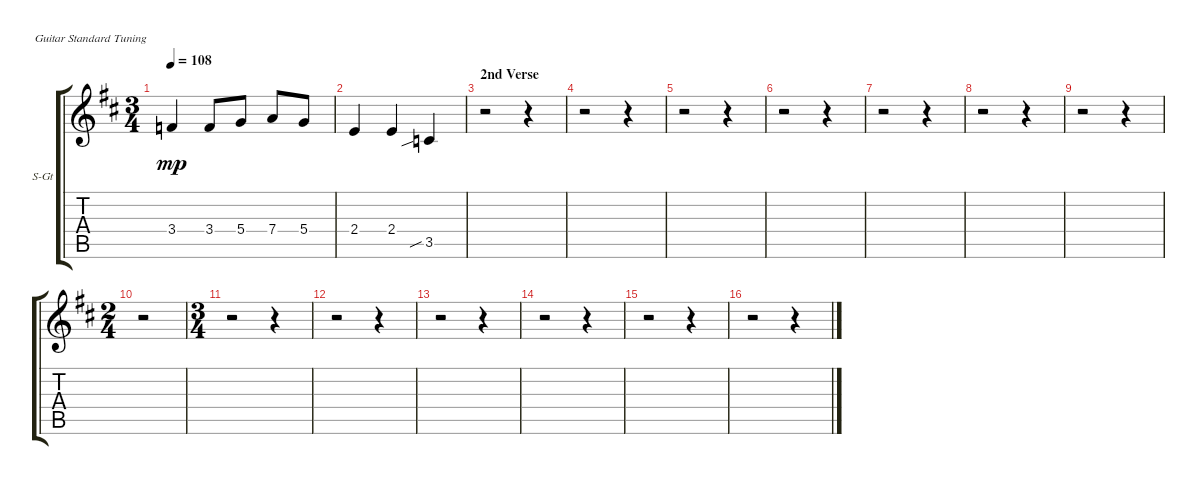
\bracketExtendMode groupsimilarinstruments
\firstSystemTrackNameOrientation horizontal
\otherSystemsTrackNameOrientation horizontal
\track ("Gtr 2" "S-Gt") {instrument acousticguitarsteel}
\staff {score tabs}
\tuning (E4 B3 G3 D3 A2 E2)
\ts (3 4)
\tempo 108
\clef g2
\scale
0.936948
\ks d
3.4.4{dy mp} 3.4.8 5.4.8 7.4.8 5.4.8 |
\scale
1.06305 2.4.4 2.4.4 3.5{sib}.4 |
\section ("" "2nd Verse")
\scale
0.936948 r.2 r.4 |
\scale
1.06305 r.2 r.4 |
\scale
0.936948 r.2 r.4 |
\scale
1.06305 r.2 r.4 |
\scale
0.936948 r.2 r.4 |
\scale
1.06305 r.2 r.4 |
\scale
0.936948 r.2 r.4 |
\ts (2 4)
\beaming (8 2 2 2)
\scale
1.09332 r.2 |
\ts (3 4)
\beaming (8 2 2 2)
\scale
0.906684 r.2 r.4 |
\scale
1.06305 r.2 r.4 |
\scale
0.936948 r.2 r.4 |
\scale
1.06305 r.2 r.4 |
\scale
0.936948 r.2 r.4 |
\scale
1.06305 r.2 r.4
